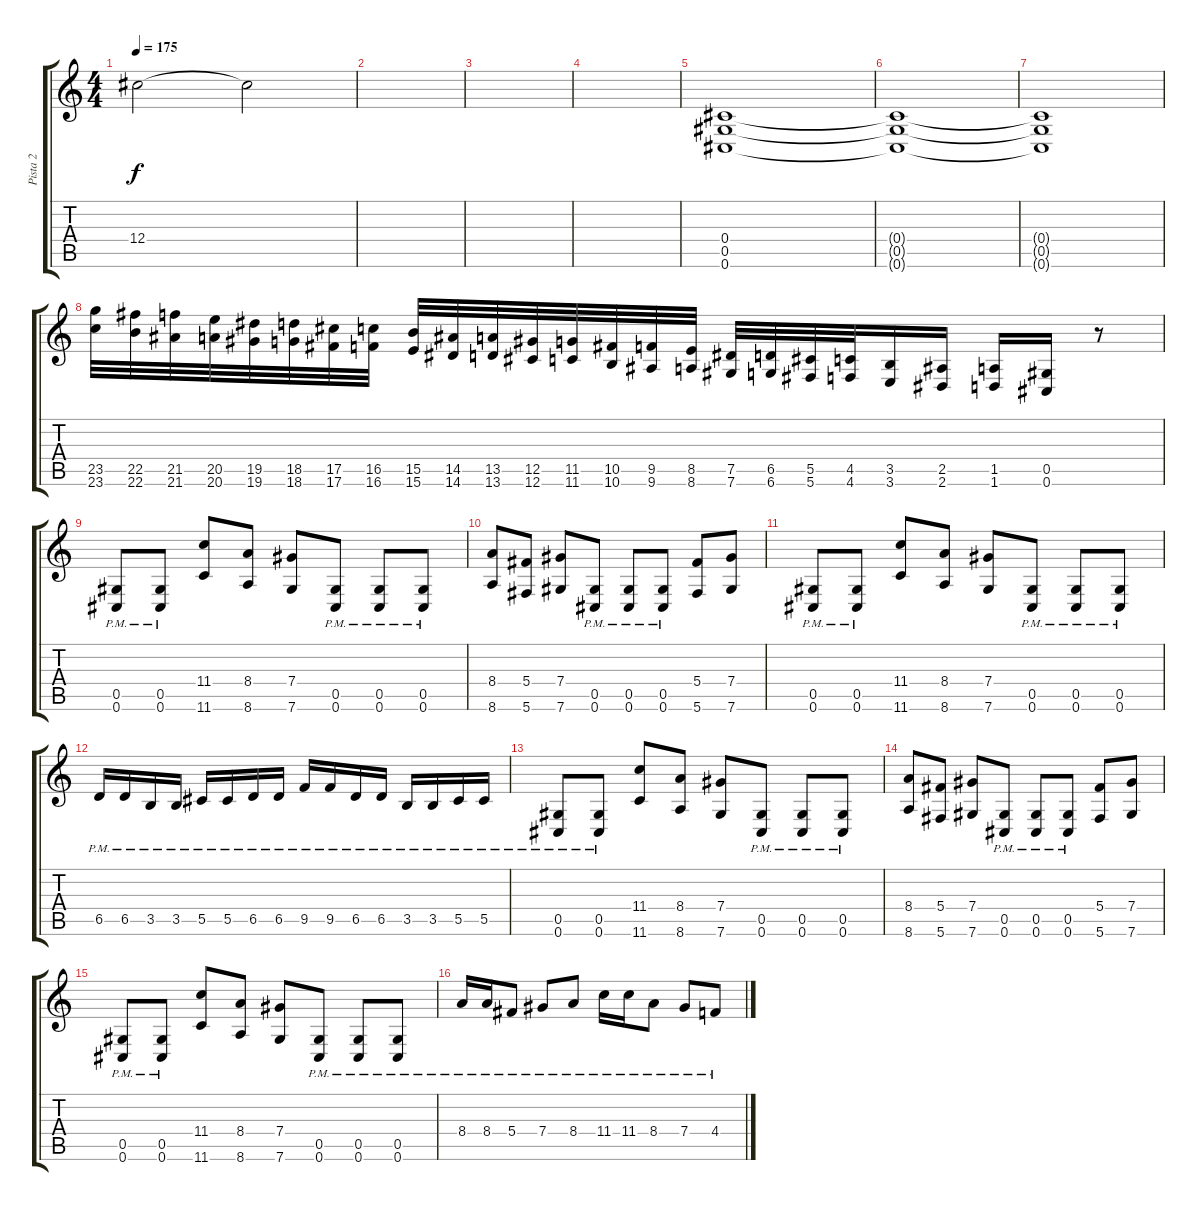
\track ("Pista 2" "Pista 2") {instrument distortionguitar}
\staff {score tabs}
\tuning (Eb4 Bb3 Gb3 Db3 Ab2 Db2) {hide}
\ts (4 4)
\tempo 175
\clef g2
\ks c
12.4{t}.2{dy f} 12.4{t}.2 |
|
|
|
(0.4 0.5 0.6).1{volume 16} |
(0.4{t} 0.5{t} 0.6{t}).1 |
(0.4{t} 0.5{t} 0.6{t}).1 |
(23.5 23.6).32{instrument guitarfretnoise} (22.5 22.6).32 (21.5 21.6).32 (20.5 20.6).32 (19.5 19.6).32 (18.5 18.6).32 (17.5 17.6).32 (16.5 16.6).32 (15.5 15.6).32 (14.5 14.6).32 (13.5 13.6).32 (12.5 12.6).32 (11.5 11.6).32 (10.5 10.6).32 (9.5 9.6).32 (8.5 8.6).32 (7.5 7.6).32 (6.5 6.6).32 (5.5 5.6).32 (4.5 4.6).32 (3.5 3.6).16 (2.5 2.6).16 (1.5 1.6).16 (0.5 0.6).16 r.8 |
(0.5{pm} 0.6{pm}).8{instrument distortionguitar} (0.5{pm} 0.6{pm}).8 (11.4 11.6).8 (8.4 8.6).8 (7.4 7.6).8 (0.5{pm} 0.6{pm}).8 (0.5{pm} 0.6{pm}).8 (0.5{pm} 0.6{pm}).8 |
(8.4 8.6).8 (5.4 5.6).8 (7.4 7.6).8 (0.5{pm} 0.6{pm}).8 (0.5{pm} 0.6{pm}).8 (0.5{pm} 0.6{pm}).8 (5.4 5.6).8 (7.4 7.6).8 |
(0.5{pm} 0.6{pm}).8 (0.5{pm} 0.6{pm}).8 (11.4 11.6).8 (8.4 8.6).8 (7.4 7.6).8 (0.5{pm} 0.6{pm}).8 (0.5{pm} 0.6{pm}).8 (0.5{pm} 0.6{pm}).8 |
6.5{pm}.16 6.5{pm}.16 3.5{pm}.16 3.5{pm}.16 5.5{pm}.16 5.5{pm}.16 6.5{pm}.16 6.5{pm}.16 9.5{pm}.16 9.5{pm}.16 6.5{pm}.16 6.5{pm}.16 3.5{pm}.16 3.5{pm}.16 5.5{pm}.16 5.5{pm}.16 |
(0.5{pm} 0.6{pm}).8 (0.5{pm} 0.6{pm}).8 (11.4 11.6).8 (8.4 8.6).8 (7.4 7.6).8 (0.5{pm} 0.6{pm}).8 (0.5{pm} 0.6{pm}).8 (0.5{pm} 0.6{pm}).8 |
(8.4 8.6).8 (5.4 5.6).8 (7.4 7.6).8 (0.5{pm} 0.6{pm}).8 (0.5{pm} 0.6{pm}).8 (0.5{pm} 0.6{pm}).8 (5.4 5.6).8 (7.4 7.6).8 |
(0.5{pm} 0.6{pm}).8 (0.5{pm} 0.6{pm}).8 (11.4 11.6).8 (8.4 8.6).8 (7.4 7.6).8 (0.5{pm} 0.6{pm}).8 (0.5{pm} 0.6{pm}).8 (0.5{pm} 0.6{pm}).8 |
8.4{pm}.16 8.4{pm}.16 5.4{pm}.8 7.4{pm}.8 8.4{pm}.8 11.4{pm}.16 11.4{pm}.16 8.4{pm}.8 7.4{pm}.8 4.4{pm}.8
